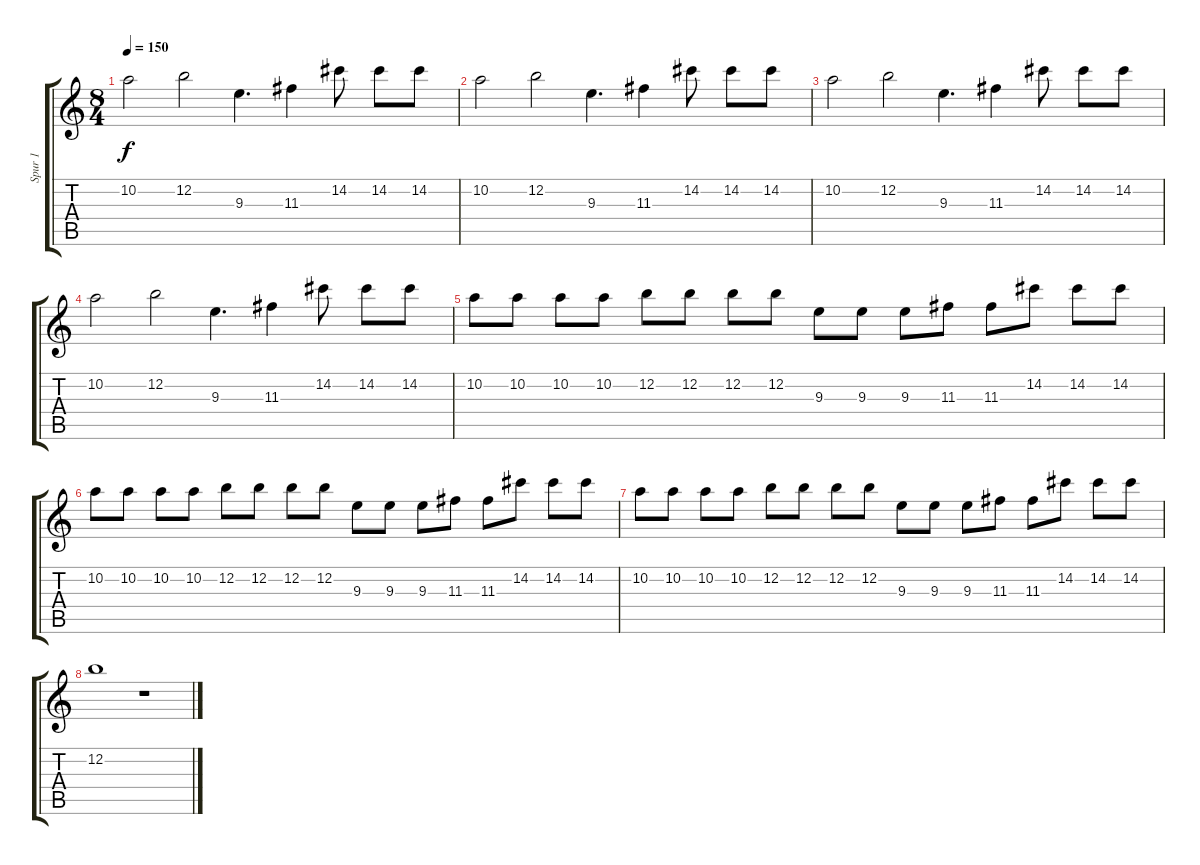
\track ("Spur 1" "Spur 1") {instrument distortionguitar}
\staff {score tabs}
\tuning (E4 B3 G3 D3 A2 E2) {hide}
\ts (8 4)
\tempo 150
\clef g2
\ks c
10.2.2{dy f} 12.2.2 9.3.4{d} 11.3.4 14.2.8 14.2.8 14.2.8 |
10.2.2 12.2.2 9.3.4{d} 11.3.4 14.2.8 14.2.8 14.2.8 |
10.2.2 12.2.2 9.3.4{d} 11.3.4 14.2.8 14.2.8 14.2.8 |
10.2.2 12.2.2 9.3.4{d} 11.3.4 14.2.8 14.2.8 14.2.8 |
10.2.8 10.2.8 10.2.8 10.2.8 12.2.8 12.2.8 12.2.8 12.2.8 9.3.8 9.3.8 9.3.8 11.3.8 11.3.8 14.2.8 14.2.8 14.2.8 |
10.2.8 10.2.8 10.2.8 10.2.8 12.2.8 12.2.8 12.2.8 12.2.8 9.3.8 9.3.8 9.3.8 11.3.8 11.3.8 14.2.8 14.2.8 14.2.8 |
10.2.8 10.2.8 10.2.8 10.2.8 12.2.8 12.2.8 12.2.8 12.2.8 9.3.8 9.3.8 9.3.8 11.3.8 11.3.8 14.2.8 14.2.8 14.2.8 |
12.2.1 r.1
